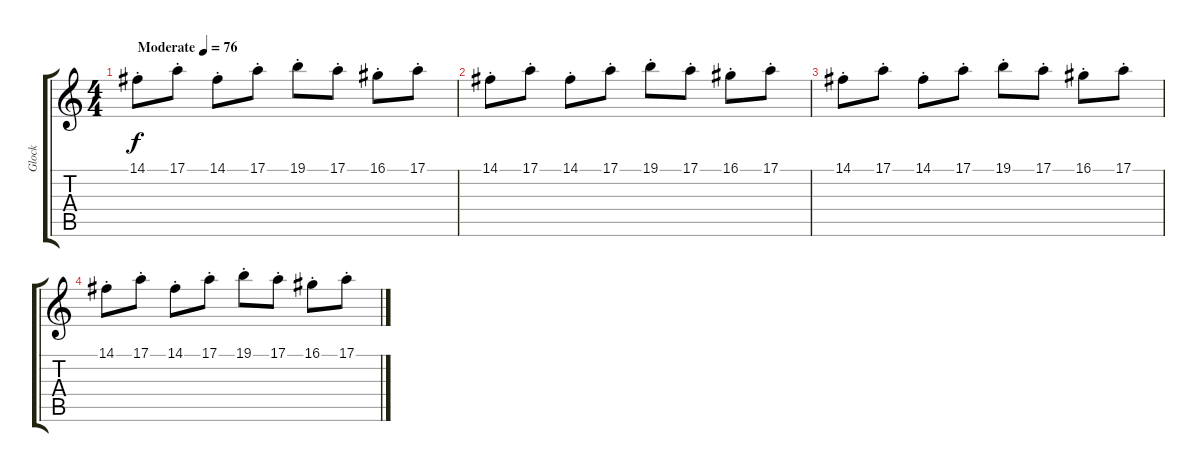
\track ("Glock" "Glock") {instrument glockenspiel}
\staff {score tabs}
\tuning (E4 B3 G3 D3 A2 E2) {hide}
\ts (4 4)
\tempo (76 "Moderate")
\clef g2
\ks c
14.1{st}.8{dy f instrument glockenspiel} 17.1{st}.8 14.1{st}.8 17.1{st}.8 19.1{st}.8 17.1{st}.8 16.1{st}.8 17.1{st}.8 |
14.1{st}.8 17.1{st}.8 14.1{st}.8 17.1{st}.8 19.1{st}.8 17.1{st}.8 16.1{st}.8 17.1{st}.8 |
14.1{st}.8 17.1{st}.8 14.1{st}.8 17.1{st}.8 19.1{st}.8 17.1{st}.8 16.1{st}.8 17.1{st}.8 |
14.1{st}.8 17.1{st}.8 14.1{st}.8 17.1{st}.8 19.1{st}.8 17.1{st}.8 16.1{st}.8 17.1{st}.8
